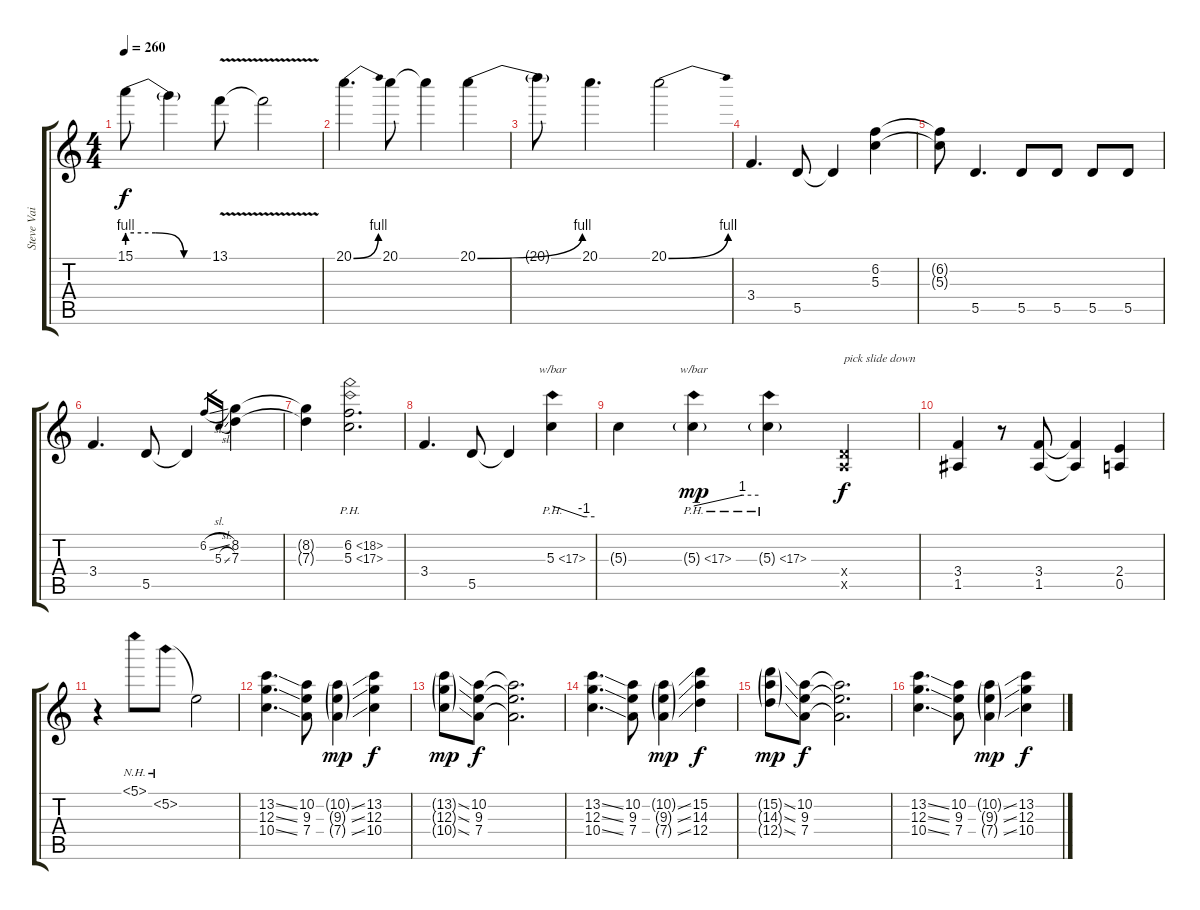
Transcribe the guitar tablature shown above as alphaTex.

\track ("Steve Vai" "Steve Vai") {instrument distortionguitar}
\staff {score tabs}
\tuning (E4 B3 G3 D3 A2 E2) {hide}
\ts (4 4)
\tempo 260
\clef g2
\ks c
15.1{be (custom 0 4 20 4 40 0 60 0)}.8{dy f} 15.1{t}.4 13.1{v}.8 13.1{t}.2 |
20.1{be (bend 0 0 60 4)}.4{d} 20.1.8 20.1{t}.4 20.1{be (bend 0 0 60 4)}.4 |
20.1{t}.8 20.1.4{d} 20.1{be (bend 0 0 60 4)}.2 |
3.4.4{d} 5.5.8 5.5{t}.4 (6.2 5.3).4 |
(6.2{t} 5.3{t}).8 5.5.4{d} 5.5.8 5.5.8 5.5.8 5.5.8 |
3.4.4{d} 5.5.8 5.5{t}.4 6.2{sl}.16{gr} 5.3{sl}.16{gr} (8.2 7.3).4 |
(8.2{t} 7.3{t}).4 (6.2{ph 12} 5.3{ph 12}).2{d} |
3.4.4{d} 5.5.8 5.5{t}.4 5.3{ph 12}.4{tbe (custom default 0 0 45 -4 60 -4)} |
5.3{t}.4 5.3{ph 12 g}.4{tbe (custom default 0 0 45 4 60 4) dy mp} 5.3{ph 12 g}.4 (0.4{x} 0.5{x}).4{txt "pick slide down" dy f} |
(3.4 1.5).4 r.8 (3.4 1.5).8 (3.4{t} 1.5{t}).4 (2.4 0.5).4 |
r.4 5.1{nh}.8 5.2{nh}.8 5.2{t}.2 |
(13.2{ss} 12.3{ss} 10.4{ss}).4{d} (10.2 9.3 7.4).8 (10.2{ss g} 9.3{ss g} 7.4{ss g}).4{dy mp} (13.2 12.3 10.4).4{dy f} |
(13.2{ss g} 12.3{ss g} 10.4{ss g}).8{dy mp} (10.2 9.3 7.4).8{dy f} (10.2{t} 9.3{t} 7.4{t}).2{d} |
(13.2{ss} 12.3{ss} 10.4{ss}).4{d} (10.2 9.3 7.4).8 (10.2{ss g} 9.3{ss g} 7.4{ss g}).4{dy mp} (15.2 14.3 12.4).4{dy f} |
(15.2{ss g} 14.3{ss g} 12.4{ss g}).8{dy mp} (10.2 9.3 7.4).8{dy f} (10.2{t} 9.3{t} 7.4{t}).2{d} |
(13.2{ss} 12.3{ss} 10.4{ss}).4{d} (10.2 9.3 7.4).8 (10.2{ss g} 9.3{ss g} 7.4{ss g}).4{dy mp} (13.2 12.3 10.4).4{dy f}
